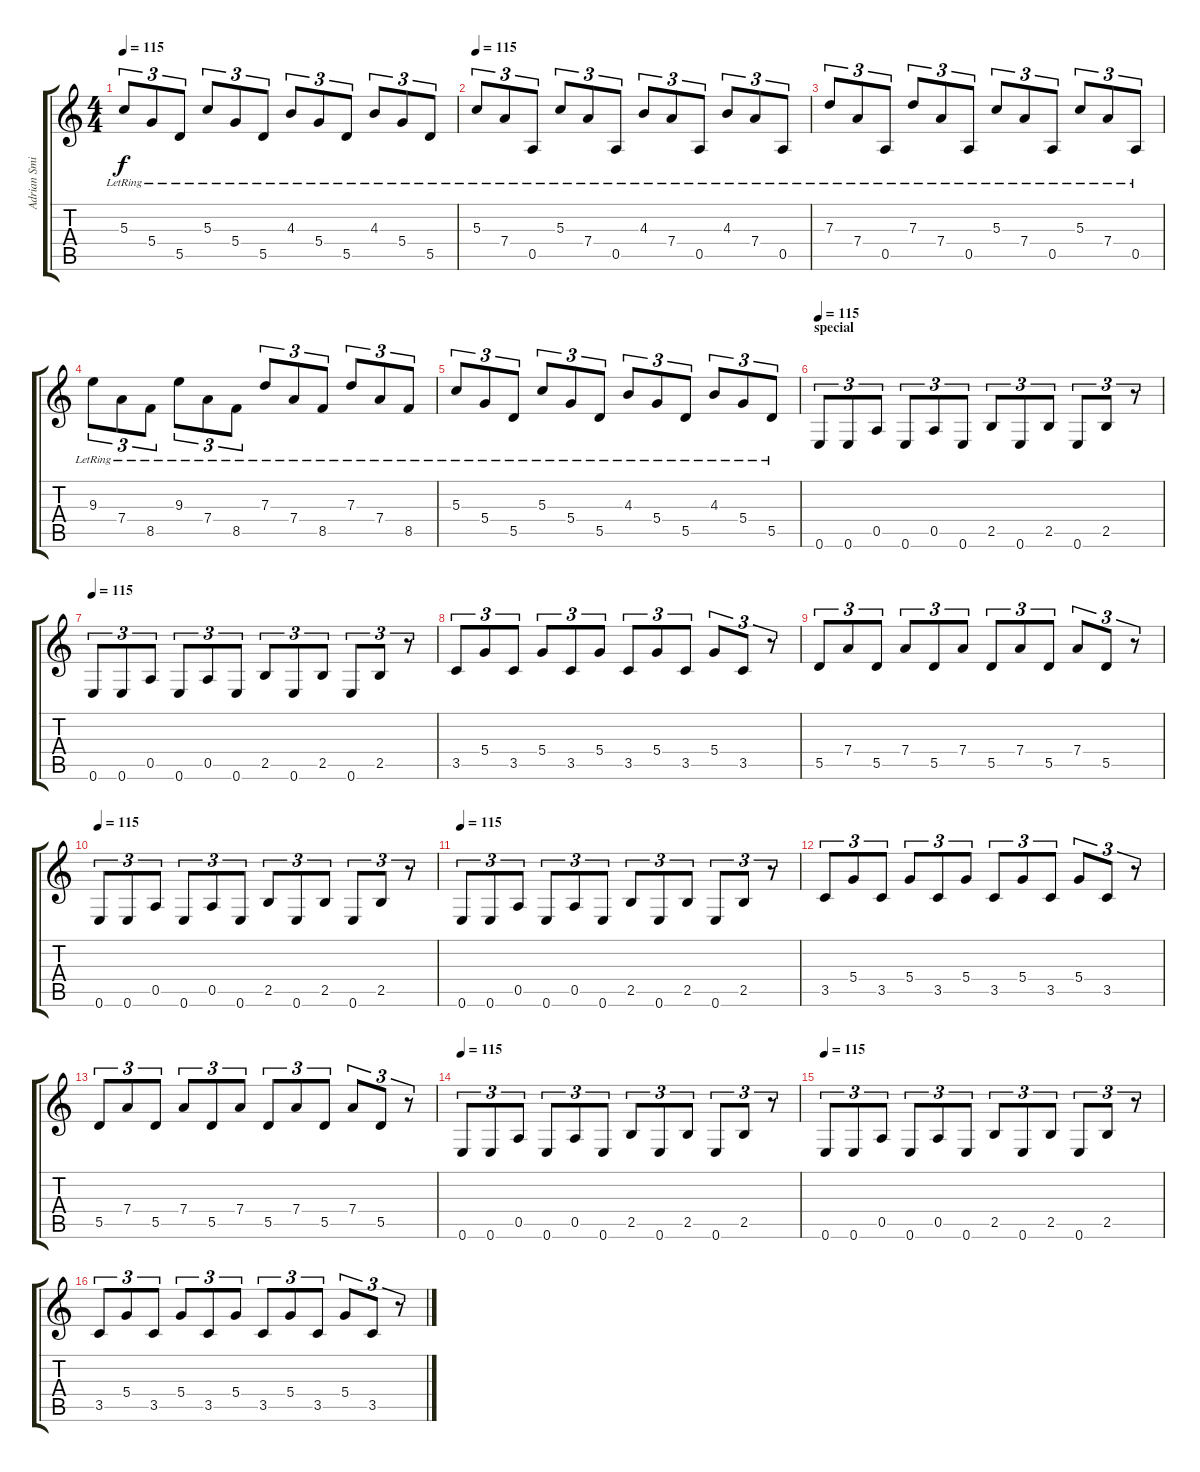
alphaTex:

\track ("Adrian Smith" "Adrian Smi") {instrument acousticguitarsteel}
\staff {score tabs}
\tuning (E4 B3 G3 D3 A2 E2) {hide}
\ts (4 4)
\tempo 115
\clef g2
\ks c
5.3{lr}.8{tu (3 2) dy f} 5.4{lr}.8{tu (3 2)} 5.5{lr}.8{tu (3 2)} 5.3{lr}.8{tu (3 2)} 5.4{lr}.8{tu (3 2)} 5.5{lr}.8{tu (3 2)} 4.3{lr}.8{tu (3 2)} 5.4{lr}.8{tu (3 2)} 5.5{lr}.8{tu (3 2)} 4.3{lr}.8{tu (3 2)} 5.4{lr}.8{tu (3 2)} 5.5{lr}.8{tu (3 2)} |
\tempo 115
5.3{lr}.8{tu (3 2)} 7.4{lr}.8{tu (3 2)} 0.5{lr}.8{tu (3 2)} 5.3{lr}.8{tu (3 2)} 7.4{lr}.8{tu (3 2)} 0.5{lr}.8{tu (3 2)} 4.3{lr}.8{tu (3 2)} 7.4{lr}.8{tu (3 2)} 0.5{lr}.8{tu (3 2)} 4.3{lr}.8{tu (3 2)} 7.4{lr}.8{tu (3 2)} 0.5{lr}.8{tu (3 2)} |
7.3{lr}.8{tu (3 2)} 7.4{lr}.8{tu (3 2)} 0.5{lr}.8{tu (3 2)} 7.3{lr}.8{tu (3 2)} 7.4{lr}.8{tu (3 2)} 0.5{lr}.8{tu (3 2)} 5.3{lr}.8{tu (3 2)} 7.4{lr}.8{tu (3 2)} 0.5{lr}.8{tu (3 2)} 5.3{lr}.8{tu (3 2)} 7.4{lr}.8{tu (3 2)} 0.5{lr}.8{tu (3 2)} |
9.3{lr}.8{tu (3 2)} 7.4{lr}.8{tu (3 2)} 8.5{lr}.8{tu (3 2)} 9.3{lr}.8{tu (3 2)} 7.4{lr}.8{tu (3 2)} 8.5{lr}.8{tu (3 2)} 7.3{lr}.8{tu (3 2)} 7.4{lr}.8{tu (3 2)} 8.5{lr}.8{tu (3 2)} 7.3{lr}.8{tu (3 2)} 7.4{lr}.8{tu (3 2)} 8.5{lr}.8{tu (3 2)} |
5.3{lr}.8{tu (3 2)} 5.4{lr}.8{tu (3 2)} 5.5{lr}.8{tu (3 2)} 5.3{lr}.8{tu (3 2)} 5.4{lr}.8{tu (3 2)} 5.5{lr}.8{tu (3 2)} 4.3{lr}.8{tu (3 2)} 5.4{lr}.8{tu (3 2)} 5.5{lr}.8{tu (3 2)} 4.3{lr}.8{tu (3 2)} 5.4{lr}.8{tu (3 2)} 5.5{lr}.8{tu (3 2)} |
\section ("" "special")
\tempo 115
0.6.8{tu (3 2)} 0.6.8{tu (3 2)} 0.5.8{tu (3 2)} 0.6.8{tu (3 2)} 0.5.8{tu (3 2)} 0.6.8{tu (3 2)} 2.5.8{tu (3 2)} 0.6.8{tu (3 2)} 2.5.8{tu (3 2)} 0.6.8{tu (3 2)} 2.5.8{tu (3 2)} r.8{tu (3 2)} |
\tempo 115
0.6.8{tu (3 2)} 0.6.8{tu (3 2)} 0.5.8{tu (3 2)} 0.6.8{tu (3 2)} 0.5.8{tu (3 2)} 0.6.8{tu (3 2)} 2.5.8{tu (3 2)} 0.6.8{tu (3 2)} 2.5.8{tu (3 2)} 0.6.8{tu (3 2)} 2.5.8{tu (3 2)} r.8{tu (3 2)} |
3.5.8{tu (3 2)} 5.4.8{tu (3 2)} 3.5.8{tu (3 2)} 5.4.8{tu (3 2)} 3.5.8{tu (3 2)} 5.4.8{tu (3 2)} 3.5.8{tu (3 2)} 5.4.8{tu (3 2)} 3.5.8{tu (3 2)} 5.4.8{tu (3 2)} 3.5.8{tu (3 2)} r.8{tu (3 2)} |
5.5.8{tu (3 2)} 7.4.8{tu (3 2)} 5.5.8{tu (3 2)} 7.4.8{tu (3 2)} 5.5.8{tu (3 2)} 7.4.8{tu (3 2)} 5.5.8{tu (3 2)} 7.4.8{tu (3 2)} 5.5.8{tu (3 2)} 7.4.8{tu (3 2)} 5.5.8{tu (3 2)} r.8{tu (3 2)} |
\tempo 115
0.6.8{tu (3 2)} 0.6.8{tu (3 2)} 0.5.8{tu (3 2)} 0.6.8{tu (3 2)} 0.5.8{tu (3 2)} 0.6.8{tu (3 2)} 2.5.8{tu (3 2)} 0.6.8{tu (3 2)} 2.5.8{tu (3 2)} 0.6.8{tu (3 2)} 2.5.8{tu (3 2)} r.8{tu (3 2)} |
\tempo 115
0.6.8{tu (3 2)} 0.6.8{tu (3 2)} 0.5.8{tu (3 2)} 0.6.8{tu (3 2)} 0.5.8{tu (3 2)} 0.6.8{tu (3 2)} 2.5.8{tu (3 2)} 0.6.8{tu (3 2)} 2.5.8{tu (3 2)} 0.6.8{tu (3 2)} 2.5.8{tu (3 2)} r.8{tu (3 2)} |
3.5.8{tu (3 2)} 5.4.8{tu (3 2)} 3.5.8{tu (3 2)} 5.4.8{tu (3 2)} 3.5.8{tu (3 2)} 5.4.8{tu (3 2)} 3.5.8{tu (3 2)} 5.4.8{tu (3 2)} 3.5.8{tu (3 2)} 5.4.8{tu (3 2)} 3.5.8{tu (3 2)} r.8{tu (3 2)} |
5.5.8{tu (3 2)} 7.4.8{tu (3 2)} 5.5.8{tu (3 2)} 7.4.8{tu (3 2)} 5.5.8{tu (3 2)} 7.4.8{tu (3 2)} 5.5.8{tu (3 2)} 7.4.8{tu (3 2)} 5.5.8{tu (3 2)} 7.4.8{tu (3 2)} 5.5.8{tu (3 2)} r.8{tu (3 2)} |
\tempo 115
0.6.8{tu (3 2)} 0.6.8{tu (3 2)} 0.5.8{tu (3 2)} 0.6.8{tu (3 2)} 0.5.8{tu (3 2)} 0.6.8{tu (3 2)} 2.5.8{tu (3 2)} 0.6.8{tu (3 2)} 2.5.8{tu (3 2)} 0.6.8{tu (3 2)} 2.5.8{tu (3 2)} r.8{tu (3 2)} |
\tempo 115
0.6.8{tu (3 2)} 0.6.8{tu (3 2)} 0.5.8{tu (3 2)} 0.6.8{tu (3 2)} 0.5.8{tu (3 2)} 0.6.8{tu (3 2)} 2.5.8{tu (3 2)} 0.6.8{tu (3 2)} 2.5.8{tu (3 2)} 0.6.8{tu (3 2)} 2.5.8{tu (3 2)} r.8{tu (3 2)} |
3.5.8{tu (3 2)} 5.4.8{tu (3 2)} 3.5.8{tu (3 2)} 5.4.8{tu (3 2)} 3.5.8{tu (3 2)} 5.4.8{tu (3 2)} 3.5.8{tu (3 2)} 5.4.8{tu (3 2)} 3.5.8{tu (3 2)} 5.4.8{tu (3 2)} 3.5.8{tu (3 2)} r.8{tu (3 2)}
